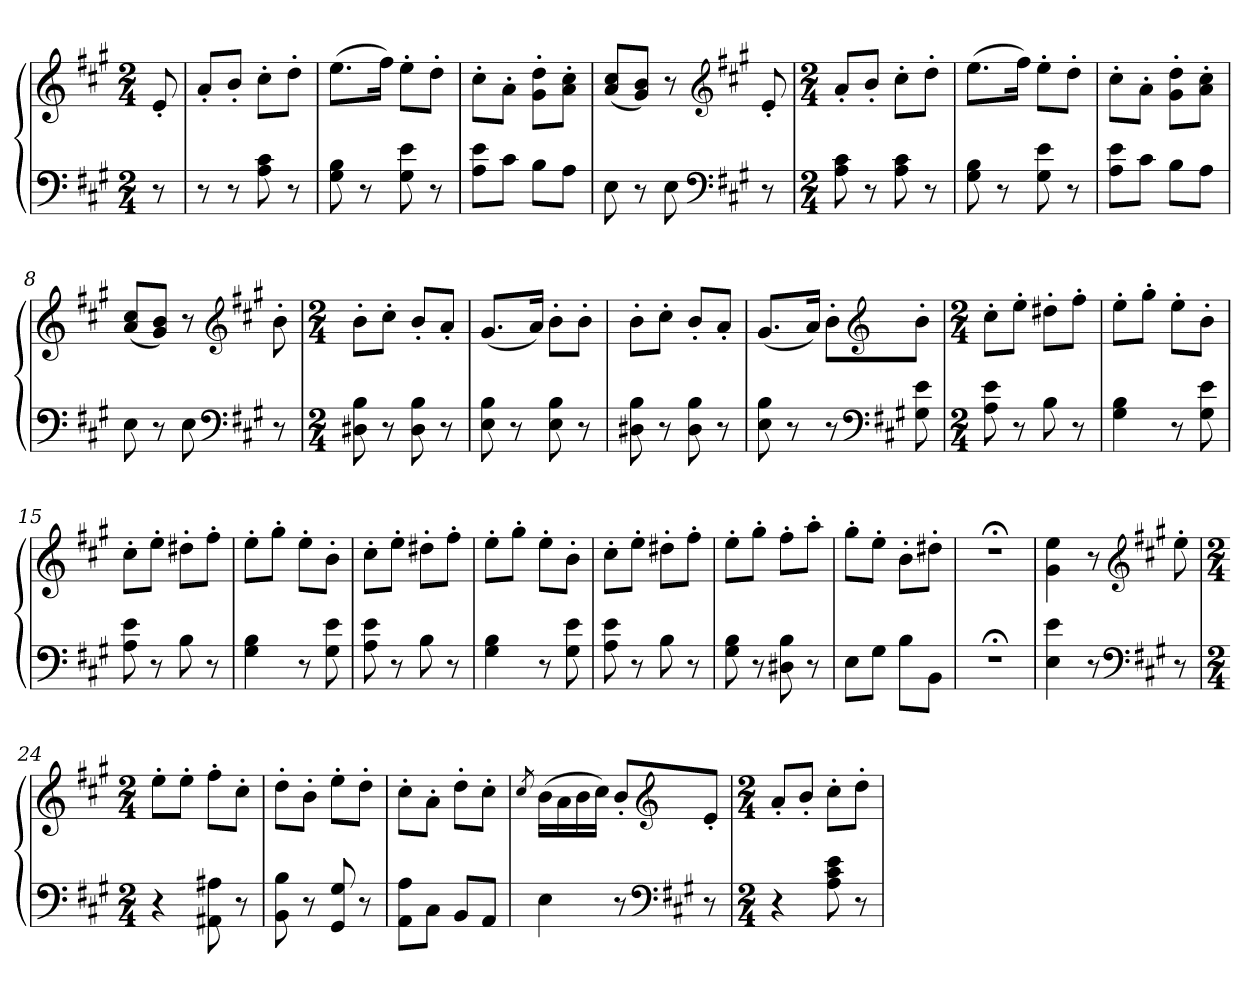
**kern	**kern
*part1	*part1
*staff2	*staff1
*clefF4	*clefG2
*k[f#c#g#]	*k[f#c#g#]
*A:	*A:
*M2/4	*M2/4
=	=
8r	8e'
=1	=1
8r	8a'L
8r	8b'J
8A 8c#	8cc#'L
8r	8dd'J
=2	=2
8G# 8B	(8.eeL
8r	.
.	16ff#Jk)
8G# 8e	8ee'L
8r	8dd'J
=3	=3
8A 8eL	8cc#'L
8c#J	8a'J
8BL	8g#' 8dd'L
8AJ	8a' 8cc#'J
=4	=4
8E	(8a 8cc#L
8r	8g# 8bJ)
8E	8r
*clefF4	*clefG2
*k[f#c#g#]	*k[f#c#g#]
*A:	*A:
8r	8e'
=5	=5
*M2/4	*M2/4
8A 8c#	8a'L
8r	8b'J
8A 8c#	8cc#'L
8r	8dd'J
=6	=6
8G# 8B	(8.eeL
8r	.
.	16ff#Jk)
8G# 8e	8ee'L
8r	8dd'J
=7	=7
8A 8eL	8cc#'L
8c#J	8a'J
8BL	8g#' 8dd'L
8AJ	8a' 8cc#'J
=8	=8
8E	(8a 8cc#L
8r	8g# 8bJ)
8E	8r
*clefF4	*clefG2
*k[f#c#g#]	*k[f#c#g#]
*A:	*A:
8r	8b'
=9	=9
*M2/4	*M2/4
8D#X 8B	8b'L
8r	8cc#'J
8D# 8B	8b'L
8r	8a'J
=10	=10
8E 8B	(8.g#L
8r	.
.	16aJk)
8E 8B	8b'L
8r	8b'J
=11	=11
8D#X 8B	8b'L
8r	8cc#'J
8D# 8B	8b'L
8r	8a'J
=12	=12
8E 8B	(8.g#L
8r	.
.	16aJk)
8r	8b'L
*clefF4	*clefG2
*k[f#c#g#]	*k[f#c#g#]
*A:	*A:
8G# 8e	8b'J
=13	=13
*M2/4	*M2/4
8A 8e	8cc#'L
8r	8ee'J
8B	8dd#X'L
8r	8ff#'J
=14	=14
4G# 4B	8ee'L
.	8gg#'J
8r	8ee'L
8G# 8e	8b'J
=15	=15
8A 8e	8cc#'L
8r	8ee'J
8B	8dd#X'L
8r	8ff#'J
=16	=16
4G# 4B	8ee'L
.	8gg#'J
8r	8ee'L
8G# 8e	8b'J
=17	=17
8A 8e	8cc#'L
8r	8ee'J
8B	8dd#X'L
8r	8ff#'J
=18	=18
4G# 4B	8ee'L
.	8gg#'J
8r	8ee'L
8G# 8e	8b'J
=19	=19
8A 8e	8cc#'L
8r	8ee'J
8B	8dd#X'L
8r	8ff#'J
=20	=20
8G# 8B	8ee'L
8r	8gg#'J
8D#X 8B	8ff#'L
8r	8aa'J
=21	=21
8EL	8gg#'L
8G#J	8ee'J
8BL	8b'L
8BBJ	8dd#X'J
=22	=22
2r;<	2r;<
=23	=23
4E 4e	4g# 4ee
8r	8r
*clefF4	*clefG2
*k[f#c#g#]	*k[f#c#g#]
*A:	*A:
8r	8ee'
=24	=24
*M2/4	*M2/4
4r	8ee'L
.	8ee'J
8AA#X 8A#X	8ff#'L
8r	8cc#'J
=25	=25
8BB 8B	8dd'L
8r	8b'J
8GG# 8G#	8ee'L
8r	8dd'J
=26	=26
8AA 8AL	8cc#'L
8C#J	8a'J
8BBL	8dd'L
8AAJ	8cc#'J
=27	=27
.	8qcc#
4E	(16bLL
.	16a
.	16b
.	16cc#JJ)
8r	8b'L
*clefF4	*clefG2
*k[f#c#g#]	*k[f#c#g#]
*A:	*A:
8r	8e'J
=28	=28
*M2/4	*M2/4
4r	8a'L
.	8b'J
8A 8c# 8e	8cc#'L
8r	8dd'J
=	=
*-	*-
